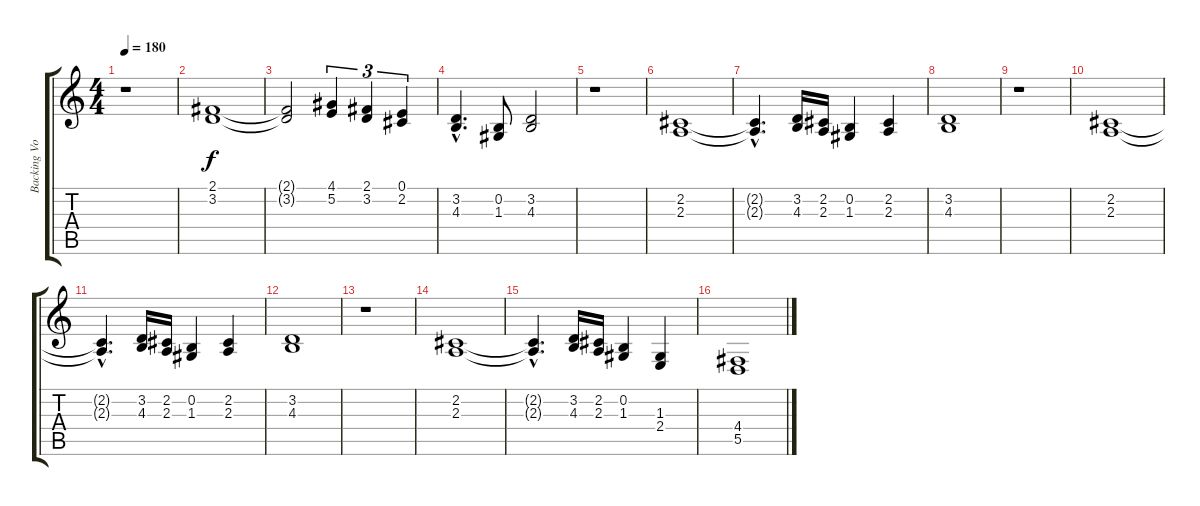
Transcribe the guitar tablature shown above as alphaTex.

\track ("Backing Vocals" "Backing Vo") {instrument trombone}
\staff {score tabs}
\tuning (E4 B3 G3 D3 A2 E2) {hide}
\ts (4 4)
\tempo 180
\clef g2
\ks c
r.1{dy f} |
(2.1 3.2).1 |
(2.1{t} 3.2{t}).2 (4.1 5.2).4{tu (3 2)} (2.1 3.2).4{tu (3 2)} (0.1 2.2).4{tu (3 2)} |
(3.2{hac} 4.3{hac}).4{d} (0.2 1.3).8 (3.2 4.3).2 |
r.1 |
(2.2 2.3).1 |
(2.2{hac t} 2.3{hac t}).4{d} (3.2 4.3).16 (2.2 2.3).16 (0.2 1.3).4 (2.2 2.3).4 |
(3.2 4.3).1 |
r.1 |
(2.2 2.3).1 |
(2.2{hac t} 2.3{hac t}).4{d} (3.2 4.3).16 (2.2 2.3).16 (0.2 1.3).4 (2.2 2.3).4 |
(3.2 4.3).1 |
r.1 |
(2.2 2.3).1 |
(2.2{hac t} 2.3{hac t}).4{d} (3.2 4.3).16 (2.2 2.3).16 (0.2 1.3).4 (1.3 2.4).4 |
(4.4 5.5).1
